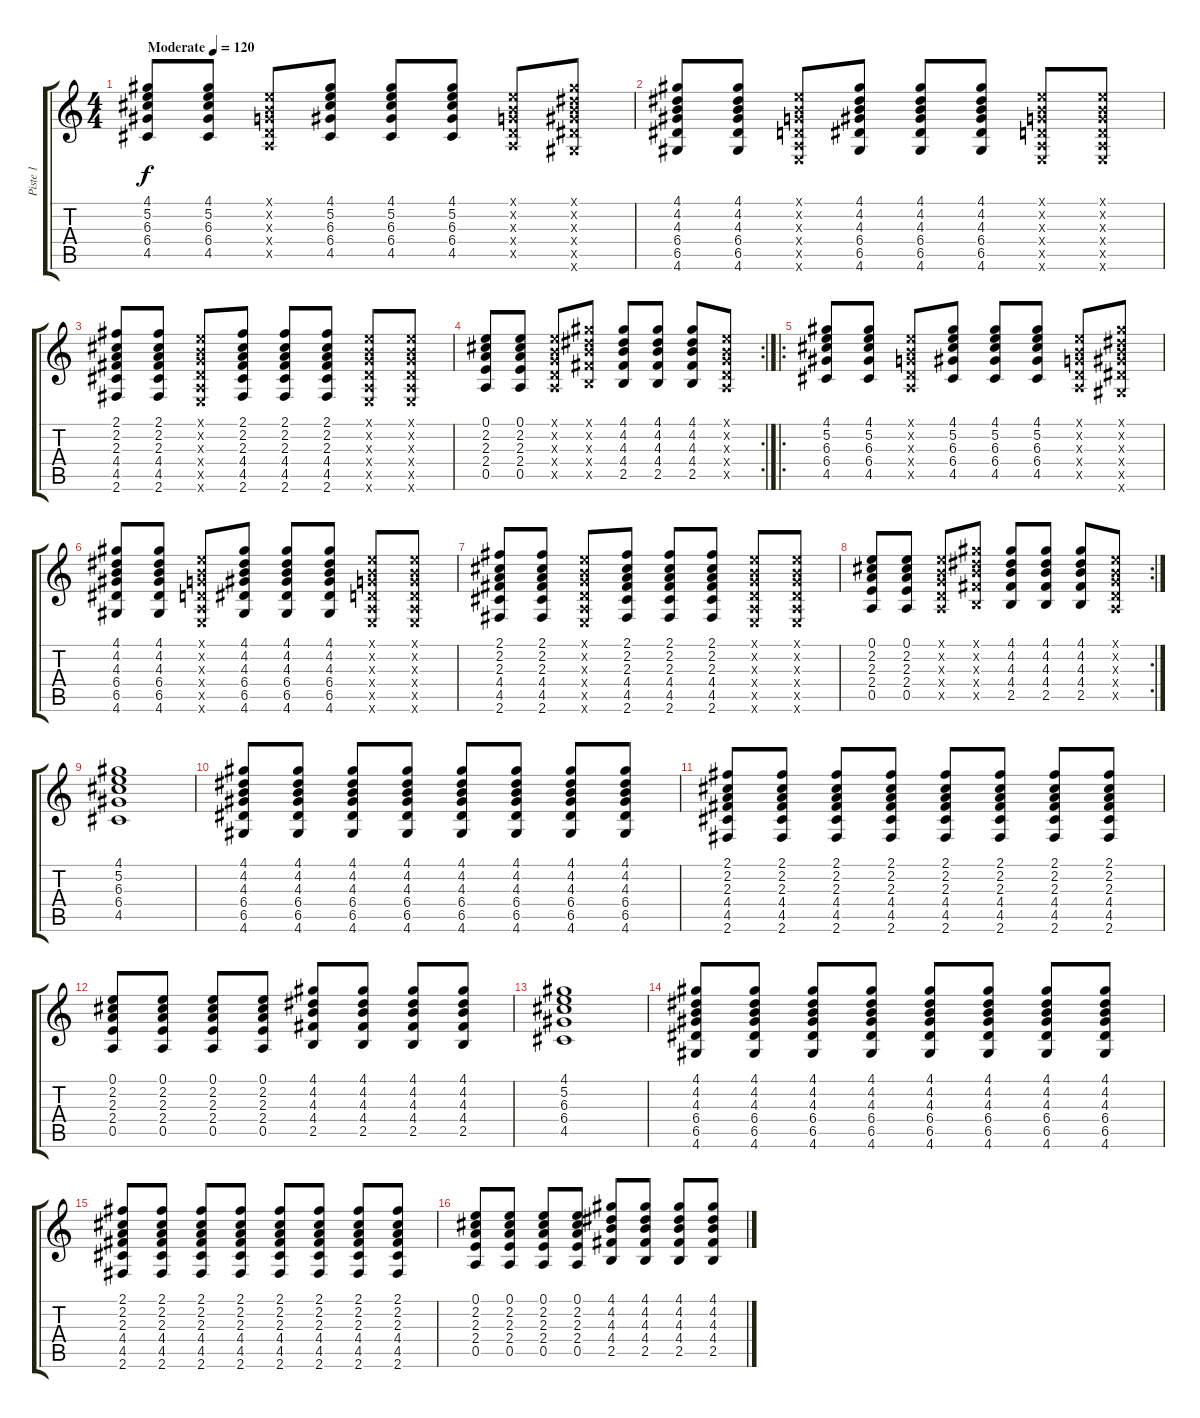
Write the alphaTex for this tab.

\track ("Piste 1" "Piste 1") {instrument acousticguitarsteel}
\staff {score tabs}
\tuning (E4 B3 G3 D3 A2 E2) {hide}
\ts (4 4)
\tempo (120 "Moderate")
\clef g2
\ks c
(4.1 5.2 6.3 6.4 4.5).8{dy f instrument acousticguitarsteel} (4.1 5.2 6.3 6.4 4.5).8 (0.1{x} 0.2{x} 0.3{x} 0.4{x} 0.5{x}).8 (4.1 5.2 6.3 6.4 4.5).8 (4.1 5.2 6.3 6.4 4.5).8 (4.1 5.2 6.3 6.4 4.5).8 (0.1{x} 0.2{x} 0.3{x} 0.4{x} 0.5{x}).8 (4.1{x} 4.2{x} 4.3{x} 6.4{x} 6.5{x} 4.6{x}).8 |
(4.1 4.2 4.3 6.4 6.5 4.6).8 (4.1 4.2 4.3 6.4 6.5 4.6).8 (0.1{x} 0.2{x} 0.3{x} 0.4{x} 0.5{x} 0.6{x}).8 (4.1 4.2 4.3 6.4 6.5 4.6).8 (4.1 4.2 4.3 6.4 6.5 4.6).8 (4.1 4.2 4.3 6.4 6.5 4.6).8 (0.1{x} 0.2{x} 0.3{x} 0.4{x} 0.5{x} 0.6{x}).8 (0.1{x} 0.2{x} 0.3{x} 0.4{x} 0.5{x} 0.6{x}).8 |
(2.1 2.2 2.3 4.4 4.5 2.6).8 (2.1 2.2 2.3 4.4 4.5 2.6).8 (0.1{x} 0.2{x} 0.3{x} 0.4{x} 0.5{x} 0.6{x}).8 (2.1 2.2 2.3 4.4 4.5 2.6).8 (2.1 2.2 2.3 4.4 4.5 2.6).8 (2.1 2.2 2.3 4.4 4.5 2.6).8 (0.1{x} 0.2{x} 0.3{x} 0.4{x} 0.5{x} 0.6{x}).8 (0.1{x} 0.2{x} 0.3{x} 0.4{x} 0.5{x} 0.6{x}).8 |
\rc 2
(0.1 2.2 2.3 2.4 0.5).8 (0.1 2.2 2.3 2.4 0.5).8 (0.1{x} 0.2{x} 0.3{x} 0.4{x} 0.5{x}).8 (4.1{x} 4.2{x} 4.3{x} 4.4{x} 2.5{x}).8 (4.1 4.2 4.3 4.4 2.5).8 (4.1 4.2 4.3 4.4 2.5).8 (4.1 4.2 4.3 4.4 2.5).8 (0.1{x} 0.2{x} 0.3{x} 0.4{x} 0.5{x}).8 |
\ro
(4.1 5.2 6.3 6.4 4.5).8 (4.1 5.2 6.3 6.4 4.5).8 (0.1{x} 0.2{x} 0.3{x} 0.4{x} 0.5{x}).8 (4.1 5.2 6.3 6.4 4.5).8 (4.1 5.2 6.3 6.4 4.5).8 (4.1 5.2 6.3 6.4 4.5).8 (0.1{x} 0.2{x} 0.3{x} 0.4{x} 0.5{x}).8 (4.1{x} 4.2{x} 4.3{x} 6.4{x} 6.5{x} 4.6{x}).8 |
(4.1 4.2 4.3 6.4 6.5 4.6).8 (4.1 4.2 4.3 6.4 6.5 4.6).8 (0.1{x} 0.2{x} 0.3{x} 0.4{x} 0.5{x} 0.6{x}).8 (4.1 4.2 4.3 6.4 6.5 4.6).8 (4.1 4.2 4.3 6.4 6.5 4.6).8 (4.1 4.2 4.3 6.4 6.5 4.6).8 (0.1{x} 0.2{x} 0.3{x} 0.4{x} 0.5{x} 0.6{x}).8 (0.1{x} 0.2{x} 0.3{x} 0.4{x} 0.5{x} 0.6{x}).8 |
(2.1 2.2 2.3 4.4 4.5 2.6).8 (2.1 2.2 2.3 4.4 4.5 2.6).8 (0.1{x} 0.2{x} 0.3{x} 0.4{x} 0.5{x} 0.6{x}).8 (2.1 2.2 2.3 4.4 4.5 2.6).8 (2.1 2.2 2.3 4.4 4.5 2.6).8 (2.1 2.2 2.3 4.4 4.5 2.6).8 (0.1{x} 0.2{x} 0.3{x} 0.4{x} 0.5{x} 0.6{x}).8 (0.1{x} 0.2{x} 0.3{x} 0.4{x} 0.5{x} 0.6{x}).8 |
\rc 2
(0.1 2.2 2.3 2.4 0.5).8 (0.1 2.2 2.3 2.4 0.5).8 (0.1{x} 0.2{x} 0.3{x} 0.4{x} 0.5{x}).8 (4.1{x} 4.2{x} 4.3{x} 4.4{x} 2.5{x}).8 (4.1 4.2 4.3 4.4 2.5).8 (4.1 4.2 4.3 4.4 2.5).8 (4.1 4.2 4.3 4.4 2.5).8 (0.1{x} 0.2{x} 0.3{x} 0.4{x} 0.5{x}).8 |
(4.1 5.2 6.3 6.4 4.5).1 |
(4.1 4.2 4.3 6.4 6.5 4.6).8 (4.1 4.2 4.3 6.4 6.5 4.6).8 (4.1 4.2 4.3 6.4 6.5 4.6).8 (4.1 4.2 4.3 6.4 6.5 4.6).8 (4.1 4.2 4.3 6.4 6.5 4.6).8 (4.1 4.2 4.3 6.4 6.5 4.6).8 (4.1 4.2 4.3 6.4 6.5 4.6).8 (4.1 4.2 4.3 6.4 6.5 4.6).8 |
(2.1 2.2 2.3 4.4 4.5 2.6).8 (2.1 2.2 2.3 4.4 4.5 2.6).8 (2.1 2.2 2.3 4.4 4.5 2.6).8 (2.1 2.2 2.3 4.4 4.5 2.6).8 (2.1 2.2 2.3 4.4 4.5 2.6).8 (2.1 2.2 2.3 4.4 4.5 2.6).8 (2.1 2.2 2.3 4.4 4.5 2.6).8 (2.1 2.2 2.3 4.4 4.5 2.6).8 |
(0.1 2.2 2.3 2.4 0.5).8 (0.1 2.2 2.3 2.4 0.5).8 (0.1 2.2 2.3 2.4 0.5).8 (0.1 2.2 2.3 2.4 0.5).8 (4.1 4.2 4.3 4.4 2.5).8 (4.1 4.2 4.3 4.4 2.5).8 (4.1 4.2 4.3 4.4 2.5).8 (4.1 4.2 4.3 4.4 2.5).8 |
(4.1 5.2 6.3 6.4 4.5).1 |
(4.1 4.2 4.3 6.4 6.5 4.6).8 (4.1 4.2 4.3 6.4 6.5 4.6).8 (4.1 4.2 4.3 6.4 6.5 4.6).8 (4.1 4.2 4.3 6.4 6.5 4.6).8 (4.1 4.2 4.3 6.4 6.5 4.6).8 (4.1 4.2 4.3 6.4 6.5 4.6).8 (4.1 4.2 4.3 6.4 6.5 4.6).8 (4.1 4.2 4.3 6.4 6.5 4.6).8 |
(2.1 2.2 2.3 4.4 4.5 2.6).8 (2.1 2.2 2.3 4.4 4.5 2.6).8 (2.1 2.2 2.3 4.4 4.5 2.6).8 (2.1 2.2 2.3 4.4 4.5 2.6).8 (2.1 2.2 2.3 4.4 4.5 2.6).8 (2.1 2.2 2.3 4.4 4.5 2.6).8 (2.1 2.2 2.3 4.4 4.5 2.6).8 (2.1 2.2 2.3 4.4 4.5 2.6).8 |
(0.1 2.2 2.3 2.4 0.5).8 (0.1 2.2 2.3 2.4 0.5).8 (0.1 2.2 2.3 2.4 0.5).8 (0.1 2.2 2.3 2.4 0.5).8 (4.1 4.2 4.3 4.4 2.5).8 (4.1 4.2 4.3 4.4 2.5).8 (4.1 4.2 4.3 4.4 2.5).8 (4.1 4.2 4.3 4.4 2.5).8
